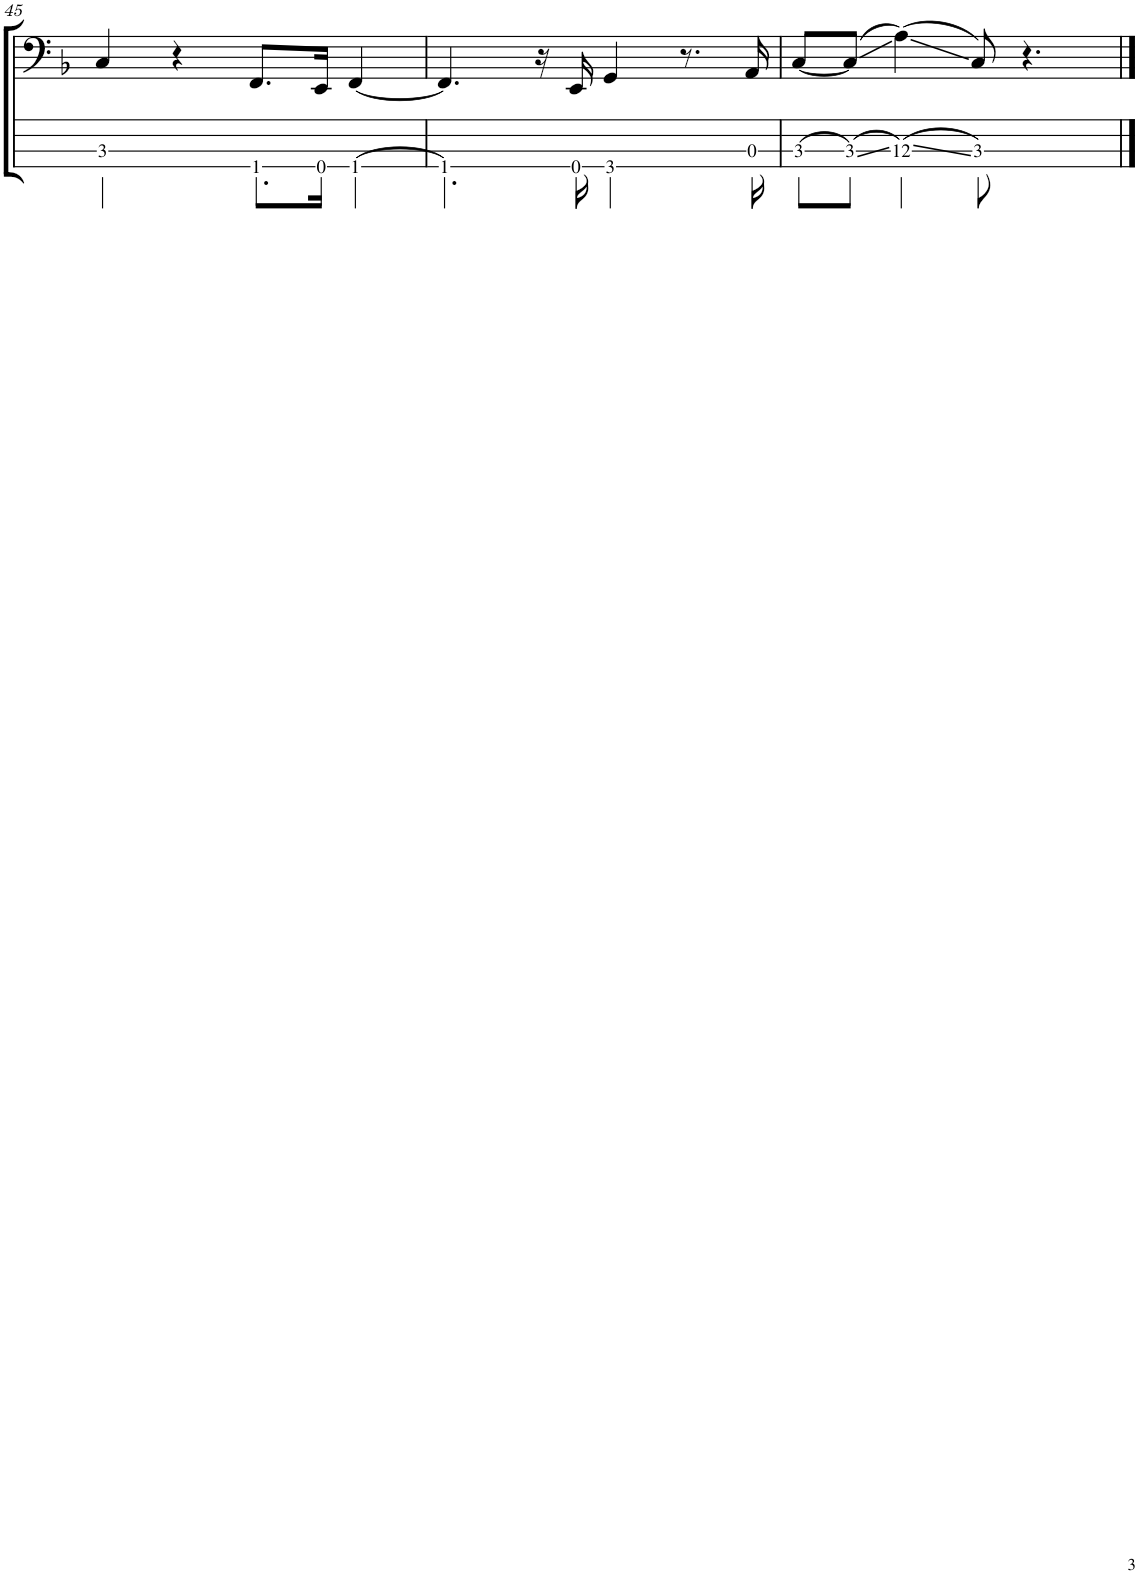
**kern	**kern
*part1	*part1
*staff2	*staff1
*I"Bass Guitar	*
*I'B. Guit.	*
!!LO:PB:g=z
*	*clefF4
*Trd7c12	*Trd7c12
*k[b-]	*k[b-]
*M4/4	*M4/4
=45	=45
4C\	4C/
4r	4r
8.FF\L	8.FF/L
16EE\Jk	16EE/Jk
[4FF\	[4FF/
=46	=46
4.FF\]	4.FF/]
16r	16r
16EE\	16EE/
4GG\	4GG/
8.r	8.r
16AA\	16AA/
=47	=47
[8C\L	[8C/L
8C\J]	(8C/J]
4A\	(4A\)
8C\	8C/)
4.r	4.r
==	==
*-	*-
